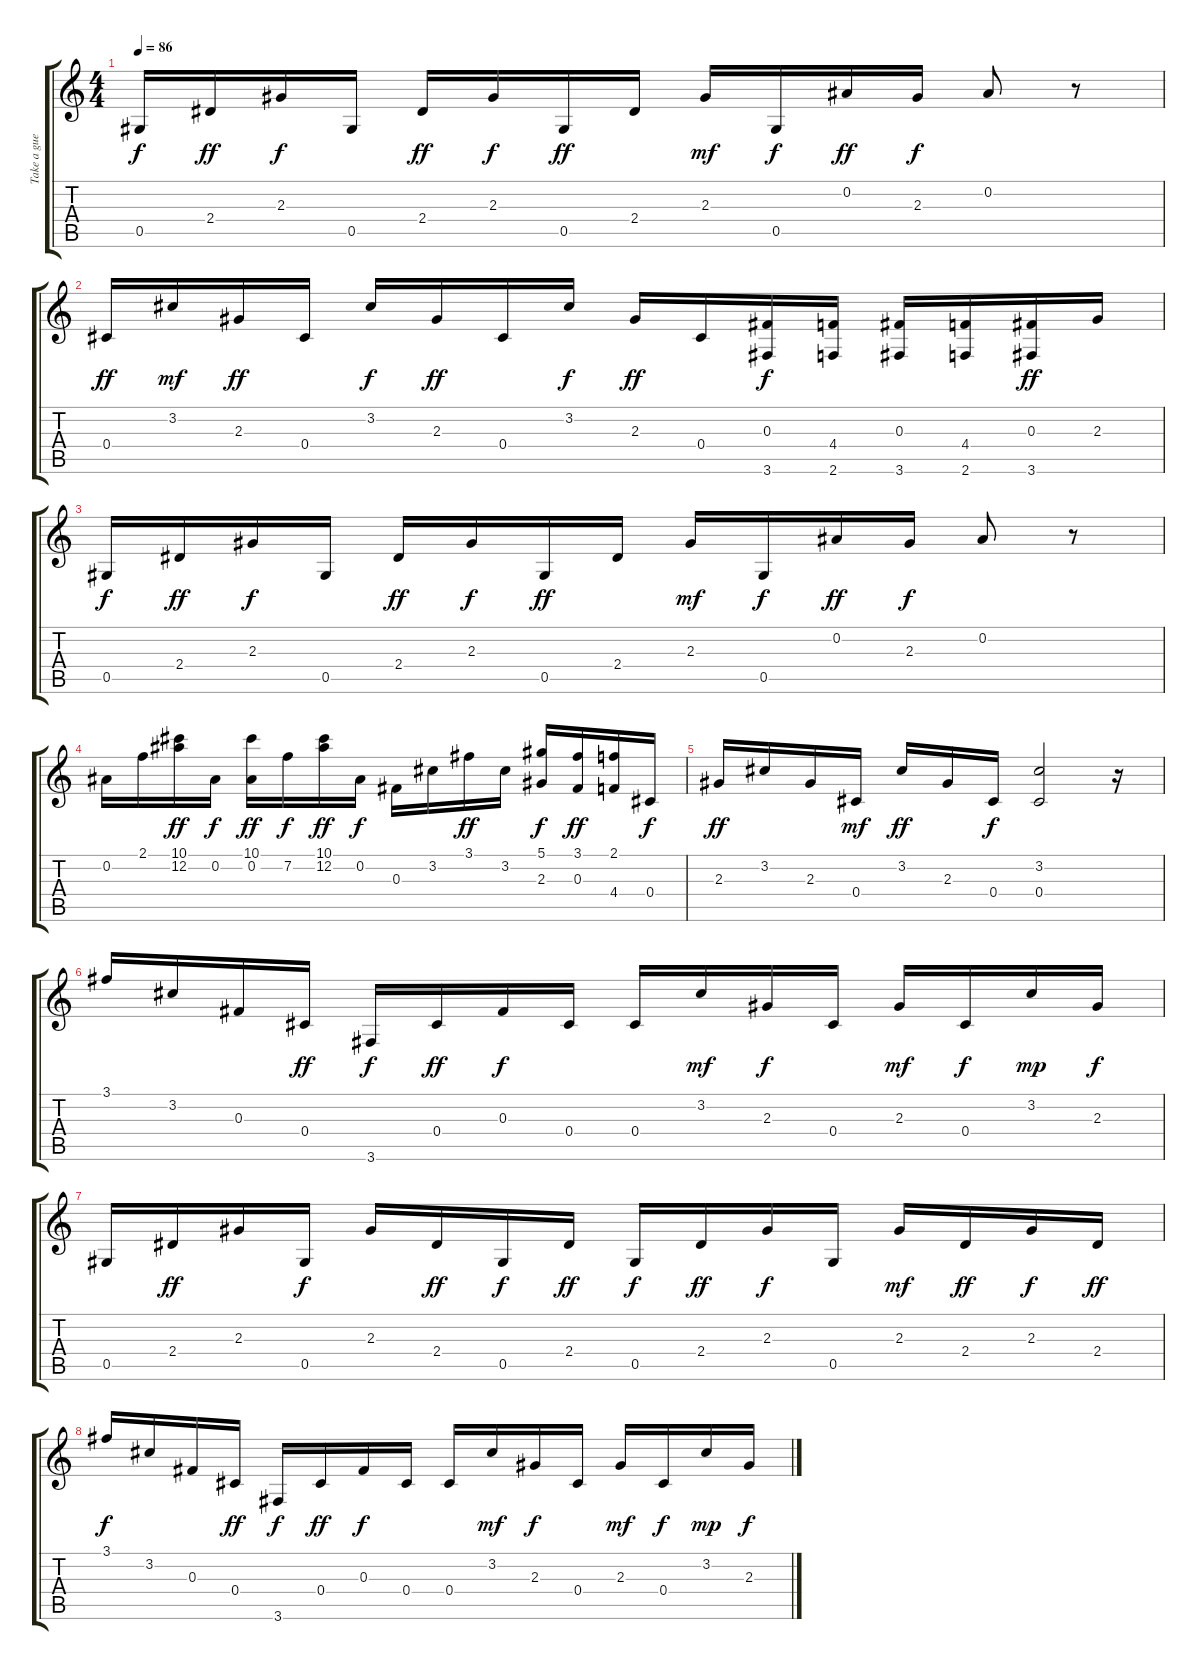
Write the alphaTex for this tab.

\track ("Take a guess" "Take a gue") {instrument distortionguitar}
\staff {score tabs}
\tuning (Eb4 Bb3 Gb3 Db3 Ab2 Eb2) {hide}
\ts (4 4)
\tempo 86
\clef g2
\ks c
0.5.16{dy f} 2.4.16{dy ff} 2.3.16{dy f} 0.5.16 2.4.16{dy ff} 2.3.16{dy f} 0.5.16{dy ff} 2.4.16 2.3.16{dy mf} 0.5.16{dy f} 0.2.16{dy ff} 2.3.16{dy f} 0.2.8 r.8 |
0.4.16{dy ff} 3.2.16{dy mf} 2.3.16{dy ff} 0.4.16 3.2.16{dy f} 2.3.16{dy ff} 0.4.16 3.2.16{dy f} 2.3.16{dy ff} 0.4.16 (0.3 3.6).16{dy f} (4.4 2.6).16 (0.3 3.6).16 (4.4 2.6).16 (0.3 3.6).16{dy ff} 2.3.16 |
0.5.16{dy f} 2.4.16{dy ff} 2.3.16{dy f} 0.5.16 2.4.16{dy ff} 2.3.16{dy f} 0.5.16{dy ff} 2.4.16 2.3.16{dy mf} 0.5.16{dy f} 0.2.16{dy ff} 2.3.16{dy f} 0.2.8 r.8 |
0.2.16 2.1.16 (10.1 12.2).16{dy ff} 0.2.16{dy f} (10.1 0.2).16{dy ff} 7.2.16{dy f} (10.1 12.2).16{dy ff} 0.2.16{dy f} 0.3.16 3.2.16 3.1.16{dy ff} 3.2.16 (5.1 2.3).16{dy f} (3.1 0.3).16{dy ff} (2.1 4.4).16 0.4.16{dy f} |
2.3.16{dy ff} 3.2.16 2.3.16 0.4.16{dy mf} 3.2.16{dy ff} 2.3.16 0.4.16{dy f} (3.2 0.4).2 r.16 |
3.1.16 3.2.16 0.3.16 0.4.16{dy ff} 3.6.16{dy f} 0.4.16{dy ff} 0.3.16{dy f} 0.4.16 0.4.16 3.2.16{dy mf} 2.3.16{dy f} 0.4.16 2.3.16{dy mf} 0.4.16{dy f} 3.2.16{dy mp} 2.3.16{dy f} |
0.5.16 2.4.16{dy ff} 2.3.16 0.5.16{dy f} 2.3.16 2.4.16{dy ff} 0.5.16{dy f} 2.4.16{dy ff} 0.5.16{dy f} 2.4.16{dy ff} 2.3.16{dy f} 0.5.16 2.3.16{dy mf} 2.4.16{dy ff} 2.3.16{dy f} 2.4.16{dy ff} |
3.1.16{dy f} 3.2.16 0.3.16 0.4.16{dy ff} 3.6.16{dy f} 0.4.16{dy ff} 0.3.16{dy f} 0.4.16 0.4.16 3.2.16{dy mf} 2.3.16{dy f} 0.4.16 2.3.16{dy mf} 0.4.16{dy f} 3.2.16{dy mp} 2.3.16{dy f}
